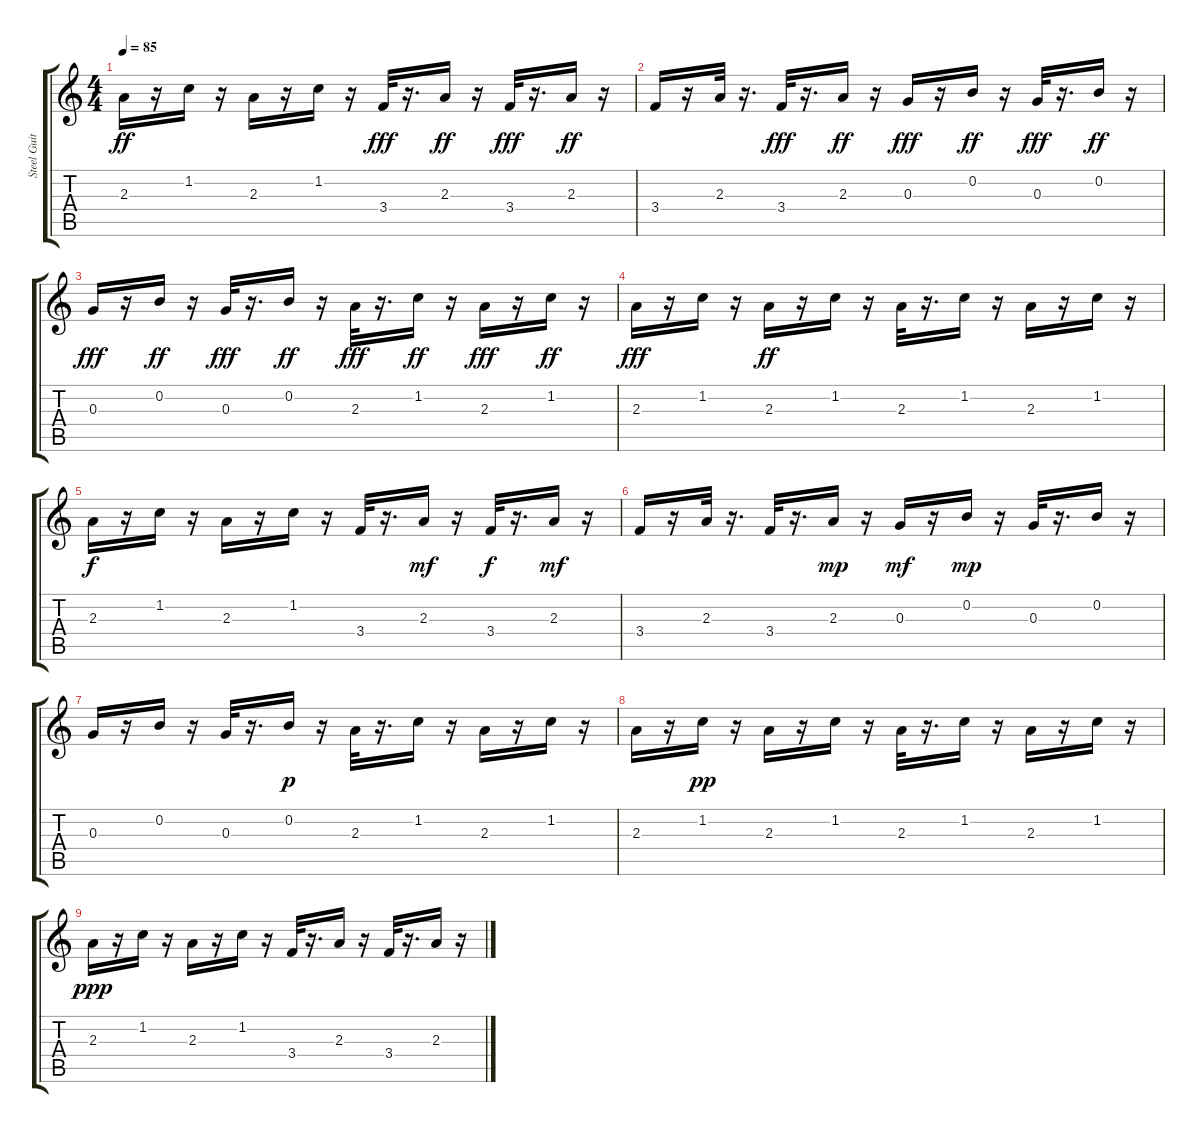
\track ("Steel Guitar 2" "Steel Guit") {instrument acousticguitarsteel}
\staff {score tabs}
\tuning (E4 B3 G3 D3 A2 E2) {hide}
\ts (4 4)
\tempo 85
\clef g2
\ks c
2.3.16{dy ff} r.16 1.2.16 r.16 2.3.16 r.16 1.2.16 r.16 3.4.32{dy fff} r.16{d} 2.3.16{dy ff} r.16 3.4.32{dy fff} r.16{d} 2.3.16{dy ff} r.16 |
3.4.16 r.16 2.3.32 r.16{d} 3.4.32{dy fff} r.16{d} 2.3.16{dy ff} r.16 0.3.16{dy fff} r.16 0.2.16{dy ff} r.16 0.3.32{dy fff} r.16{d} 0.2.16{dy ff} r.16 |
0.3.16{dy fff} r.16 0.2.16{dy ff} r.16 0.3.32{dy fff} r.16{d} 0.2.16{dy ff} r.16 2.3.32{dy fff} r.16{d} 1.2.16{dy ff} r.16 2.3.16{dy fff} r.16 1.2.16{dy ff} r.16 |
2.3.16{dy fff} r.16 1.2.16 r.16 2.3.16{dy ff} r.16 1.2.16 r.16 2.3.32 r.16{d} 1.2.16 r.16 2.3.16 r.16 1.2.16 r.16 |
2.3.16{dy f} r.16 1.2.16 r.16 2.3.16 r.16 1.2.16 r.16 3.4.32 r.16{d} 2.3.16{dy mf} r.16 3.4.32{dy f} r.16{d} 2.3.16{dy mf} r.16 |
3.4.16 r.16 2.3.32 r.16{d} 3.4.32 r.16{d} 2.3.16{dy mp} r.16 0.3.16{dy mf} r.16 0.2.16{dy mp} r.16 0.3.32 r.16{d} 0.2.16 r.16 |
0.3.16 r.16 0.2.16 r.16 0.3.32 r.16{d} 0.2.16{dy p} r.16 2.3.32 r.16{d} 1.2.16 r.16 2.3.16 r.16 1.2.16 r.16 |
2.3.16 r.16 1.2.16{dy pp} r.16 2.3.16 r.16 1.2.16 r.16 2.3.32 r.16{d} 1.2.16 r.16 2.3.16 r.16 1.2.16 r.16 |
2.3.16{dy ppp} r.16 1.2.16 r.16 2.3.16 r.16 1.2.16 r.16 3.4.32 r.16{d} 2.3.16 r.16 3.4.32 r.16{d} 2.3.16 r.16
